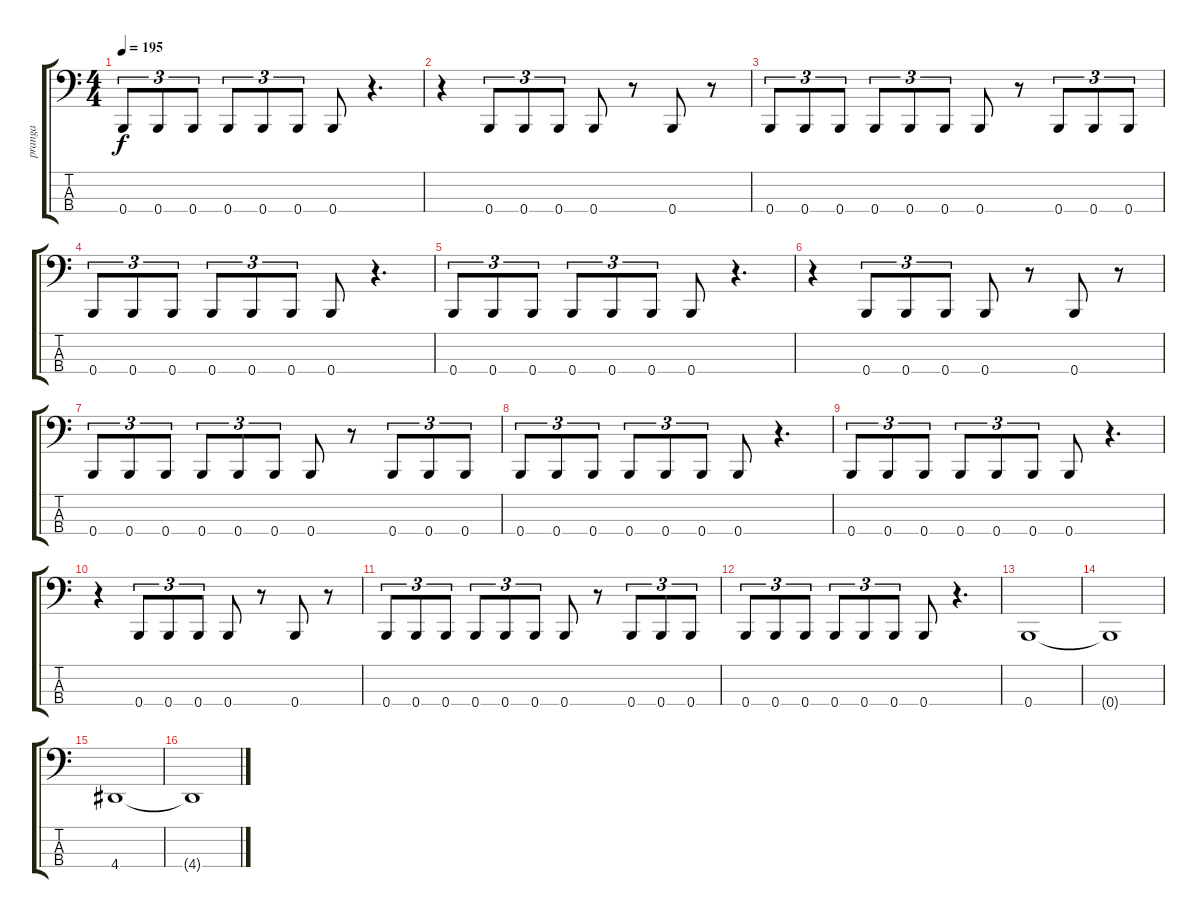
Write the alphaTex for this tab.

\track ("pranga" "pranga") {instrument electricbasspick}
\staff {score tabs}
\tuning (E2 B1 Gb1 B0) {hide}
\ts (4 4)
\tempo 195
\clef f4
\ks c
0.4.8{tu (3 2) dy f} 0.4.8{tu (3 2)} 0.4.8{tu (3 2)} 0.4.8{tu (3 2)} 0.4.8{tu (3 2)} 0.4.8{tu (3 2)} 0.4.8 r.4{d} |
r.4 0.4.8{tu (3 2)} 0.4.8{tu (3 2)} 0.4.8{tu (3 2)} 0.4.8 r.8 0.4.8 r.8 |
0.4.8{tu (3 2)} 0.4.8{tu (3 2)} 0.4.8{tu (3 2)} 0.4.8{tu (3 2)} 0.4.8{tu (3 2)} 0.4.8{tu (3 2)} 0.4.8 r.8 0.4.8{tu (3 2)} 0.4.8{tu (3 2)} 0.4.8{tu (3 2)} |
0.4.8{tu (3 2)} 0.4.8{tu (3 2)} 0.4.8{tu (3 2)} 0.4.8{tu (3 2)} 0.4.8{tu (3 2)} 0.4.8{tu (3 2)} 0.4.8 r.4{d} |
0.4.8{tu (3 2)} 0.4.8{tu (3 2)} 0.4.8{tu (3 2)} 0.4.8{tu (3 2)} 0.4.8{tu (3 2)} 0.4.8{tu (3 2)} 0.4.8 r.4{d} |
r.4 0.4.8{tu (3 2)} 0.4.8{tu (3 2)} 0.4.8{tu (3 2)} 0.4.8 r.8 0.4.8 r.8 |
0.4.8{tu (3 2)} 0.4.8{tu (3 2)} 0.4.8{tu (3 2)} 0.4.8{tu (3 2)} 0.4.8{tu (3 2)} 0.4.8{tu (3 2)} 0.4.8 r.8 0.4.8{tu (3 2)} 0.4.8{tu (3 2)} 0.4.8{tu (3 2)} |
0.4.8{tu (3 2)} 0.4.8{tu (3 2)} 0.4.8{tu (3 2)} 0.4.8{tu (3 2)} 0.4.8{tu (3 2)} 0.4.8{tu (3 2)} 0.4.8 r.4{d} |
0.4.8{tu (3 2)} 0.4.8{tu (3 2)} 0.4.8{tu (3 2)} 0.4.8{tu (3 2)} 0.4.8{tu (3 2)} 0.4.8{tu (3 2)} 0.4.8 r.4{d} |
r.4 0.4.8{tu (3 2)} 0.4.8{tu (3 2)} 0.4.8{tu (3 2)} 0.4.8 r.8 0.4.8 r.8 |
0.4.8{tu (3 2)} 0.4.8{tu (3 2)} 0.4.8{tu (3 2)} 0.4.8{tu (3 2)} 0.4.8{tu (3 2)} 0.4.8{tu (3 2)} 0.4.8 r.8 0.4.8{tu (3 2)} 0.4.8{tu (3 2)} 0.4.8{tu (3 2)} |
0.4.8{tu (3 2)} 0.4.8{tu (3 2)} 0.4.8{tu (3 2)} 0.4.8{tu (3 2)} 0.4.8{tu (3 2)} 0.4.8{tu (3 2)} 0.4.8 r.4{d} |
0.4.1 |
0.4{t}.1 |
4.4.1 |
4.4{t}.1
